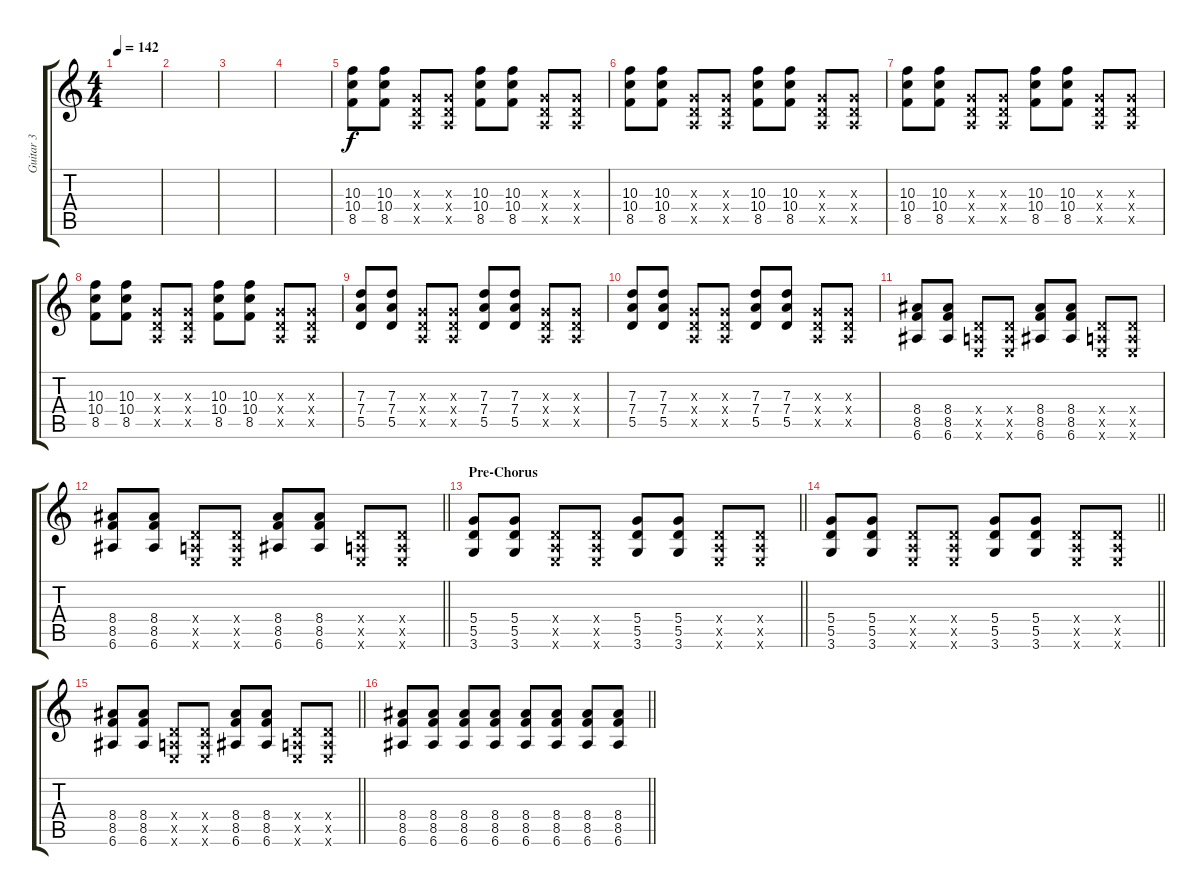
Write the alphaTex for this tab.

\track ("Guitar 3" "Guitar 3") {instrument distortionguitar}
\staff {score tabs}
\tuning (E4 B3 G3 D3 A2 E2) {hide}
\ts (4 4)
\tempo 142
\clef g2
\ks c
|
|
|
|
(10.3 10.4 8.5).8 (10.3 10.4 8.5).8 (0.3{x} 0.4{x} 0.5{x}).8 (0.3{x} 0.4{x} 0.5{x}).8 (10.3 10.4 8.5).8 (10.3 10.4 8.5).8 (0.3{x} 0.4{x} 0.5{x}).8 (0.3{x} 0.4{x} 0.5{x}).8 |
(10.3 10.4 8.5).8 (10.3 10.4 8.5).8 (0.3{x} 0.4{x} 0.5{x}).8 (0.3{x} 0.4{x} 0.5{x}).8 (10.3 10.4 8.5).8 (10.3 10.4 8.5).8 (0.3{x} 0.4{x} 0.5{x}).8 (0.3{x} 0.4{x} 0.5{x}).8 |
(10.3 10.4 8.5).8 (10.3 10.4 8.5).8 (0.3{x} 0.4{x} 0.5{x}).8 (0.3{x} 0.4{x} 0.5{x}).8 (10.3 10.4 8.5).8 (10.3 10.4 8.5).8 (0.3{x} 0.4{x} 0.5{x}).8 (0.3{x} 0.4{x} 0.5{x}).8 |
(10.3 10.4 8.5).8 (10.3 10.4 8.5).8 (0.3{x} 0.4{x} 0.5{x}).8 (0.3{x} 0.4{x} 0.5{x}).8 (10.3 10.4 8.5).8 (10.3 10.4 8.5).8 (0.3{x} 0.4{x} 0.5{x}).8 (0.3{x} 0.4{x} 0.5{x}).8 |
(7.3 7.4 5.5).8 (7.3 7.4 5.5).8 (0.3{x} 0.4{x} 0.5{x}).8 (0.3{x} 0.4{x} 0.5{x}).8 (7.3 7.4 5.5).8 (7.3 7.4 5.5).8 (0.3{x} 0.4{x} 0.5{x}).8 (0.3{x} 0.4{x} 0.5{x}).8 |
(7.3 7.4 5.5).8 (7.3 7.4 5.5).8 (0.3{x} 0.4{x} 0.5{x}).8 (0.3{x} 0.4{x} 0.5{x}).8 (7.3 7.4 5.5).8 (7.3 7.4 5.5).8 (0.3{x} 0.4{x} 0.5{x}).8 (0.3{x} 0.4{x} 0.5{x}).8 |
(8.4 8.5 6.6).8 (8.4 8.5 6.6).8 (0.4{x} 0.5{x} 0.6{x}).8 (0.4{x} 0.5{x} 0.6{x}).8 (8.4 8.5 6.6).8 (8.4 8.5 6.6).8 (0.4{x} 0.5{x} 0.6{x}).8 (0.4{x} 0.5{x} 0.6{x}).8 |
\barLineRight lightlight
(8.4 8.5 6.6).8 (8.4 8.5 6.6).8 (0.4{x} 0.5{x} 0.6{x}).8 (0.4{x} 0.5{x} 0.6{x}).8 (8.4 8.5 6.6).8 (8.4 8.5 6.6).8 (0.4{x} 0.5{x} 0.6{x}).8 (0.4{x} 0.5{x} 0.6{x}).8 |
\section ("" "Pre-Chorus")
\barLineRight lightlight
(5.4 5.5 3.6).8 (5.4 5.5 3.6).8 (0.4{x} 0.5{x} 0.6{x}).8 (0.4{x} 0.5{x} 0.6{x}).8 (5.4 5.5 3.6).8 (5.4 5.5 3.6).8 (0.4{x} 0.5{x} 0.6{x}).8 (0.4{x} 0.5{x} 0.6{x}).8 |
\barLineRight lightlight
(5.4 5.5 3.6).8 (5.4 5.5 3.6).8 (0.4{x} 0.5{x} 0.6{x}).8 (0.4{x} 0.5{x} 0.6{x}).8 (5.4 5.5 3.6).8 (5.4 5.5 3.6).8 (0.4{x} 0.5{x} 0.6{x}).8 (0.4{x} 0.5{x} 0.6{x}).8 |
\barLineRight lightlight
(8.4 8.5 6.6).8 (8.4 8.5 6.6).8 (0.4{x} 0.5{x} 0.6{x}).8 (0.4{x} 0.5{x} 0.6{x}).8 (8.4 8.5 6.6).8 (8.4 8.5 6.6).8 (0.4{x} 0.5{x} 0.6{x}).8 (0.4{x} 0.5{x} 0.6{x}).8 |
\barLineRight lightlight
(8.4 8.5 6.6).8 (8.4 8.5 6.6).8 (8.4 8.5 6.6).8 (8.4 8.5 6.6).8 (8.4 8.5 6.6).8 (8.4 8.5 6.6).8 (8.4 8.5 6.6).8 (8.4 8.5 6.6).8
